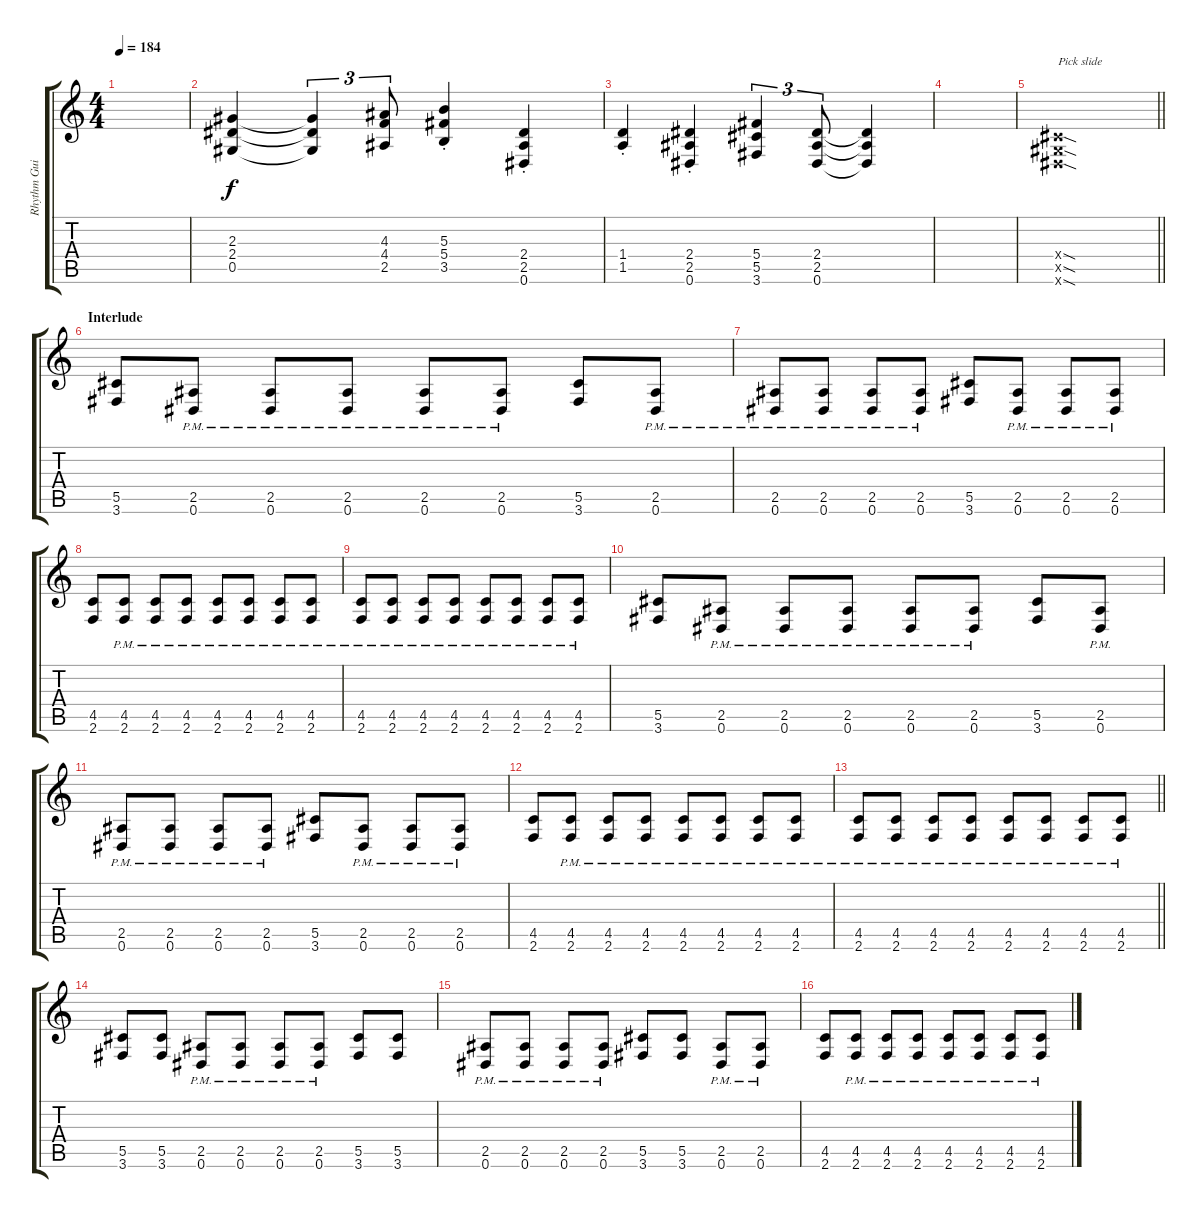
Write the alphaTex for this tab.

\track ("Rhythm Guitar 1" "Rhythm Gui") {instrument distortionguitar}
\staff {score tabs}
\tuning (Eb4 Bb3 Gb3 Db3 Ab2 Eb2) {hide}
\ts (4 4)
\tempo 184
\clef g2
\ks c
|
(2.3 2.4 0.5).4 (2.3{t} 2.4{t} 0.5{t}).4{tu (3 2)} (4.3 4.4 2.5).8{tu (3 2)} (5.3{st} 5.4{st} 3.5{st}).4 (2.4{st} 2.5{st} 0.6{st}).4 |
(1.4{st} 1.5{st}).4 (2.4{st} 2.5{st} 0.6{st}).4 (5.4 5.5 3.6).4{tu (3 2)} (2.4 2.5 0.6).8{tu (3 2)} (2.4{t} 2.5{t} 0.6{t}).4 |
|
\barLineRight lightlight
(0.4{sod x} 0.5{sod x} 0.6{sod x}).1{txt "Pick slide"} |
\section ("" "Interlude")
(5.5 3.6).8 (2.5{pm} 0.6{pm}).8 (2.5{pm} 0.6{pm}).8 (2.5{pm} 0.6{pm}).8 (2.5{pm} 0.6{pm}).8 (2.5{pm} 0.6{pm}).8 (5.5 3.6).8 (2.5{pm} 0.6{pm}).8 |
(2.5{pm} 0.6{pm}).8 (2.5{pm} 0.6{pm}).8 (2.5{pm} 0.6{pm}).8 (2.5{pm} 0.6{pm}).8 (5.5 3.6).8 (2.5{pm} 0.6{pm}).8 (2.5{pm} 0.6{pm}).8 (2.5{pm} 0.6{pm}).8 |
(4.5 2.6).8 (4.5{pm} 2.6{pm}).8 (4.5{pm} 2.6{pm}).8 (4.5{pm} 2.6{pm}).8 (4.5{pm} 2.6{pm}).8 (4.5{pm} 2.6{pm}).8 (4.5{pm} 2.6{pm}).8 (4.5{pm} 2.6{pm}).8 |
(4.5{pm} 2.6{pm}).8 (4.5{pm} 2.6{pm}).8 (4.5{pm} 2.6{pm}).8 (4.5{pm} 2.6{pm}).8 (4.5{pm} 2.6{pm}).8 (4.5{pm} 2.6{pm}).8 (4.5{pm} 2.6{pm}).8 (4.5{pm} 2.6{pm}).8 |
(5.5 3.6).8 (2.5{pm} 0.6{pm}).8 (2.5{pm} 0.6{pm}).8 (2.5{pm} 0.6{pm}).8 (2.5{pm} 0.6{pm}).8 (2.5{pm} 0.6{pm}).8 (5.5 3.6).8 (2.5{pm} 0.6{pm}).8 |
(2.5{pm} 0.6{pm}).8 (2.5{pm} 0.6{pm}).8 (2.5{pm} 0.6{pm}).8 (2.5{pm} 0.6{pm}).8 (5.5 3.6).8 (2.5{pm} 0.6{pm}).8 (2.5{pm} 0.6{pm}).8 (2.5{pm} 0.6{pm}).8 |
(4.5 2.6).8 (4.5{pm} 2.6{pm}).8 (4.5{pm} 2.6{pm}).8 (4.5{pm} 2.6{pm}).8 (4.5{pm} 2.6{pm}).8 (4.5{pm} 2.6{pm}).8 (4.5{pm} 2.6{pm}).8 (4.5{pm} 2.6{pm}).8 |
\barLineRight lightlight
(4.5{pm} 2.6{pm}).8 (4.5{pm} 2.6{pm}).8 (4.5{pm} 2.6{pm}).8 (4.5{pm} 2.6{pm}).8 (4.5{pm} 2.6{pm}).8 (4.5{pm} 2.6{pm}).8 (4.5{pm} 2.6{pm}).8 (4.5{pm} 2.6{pm}).8 |
(5.5 3.6).8 (5.5 3.6).8 (2.5{pm} 0.6{pm}).8 (2.5{pm} 0.6{pm}).8 (2.5{pm} 0.6{pm}).8 (2.5{pm} 0.6{pm}).8 (5.5 3.6).8 (5.5 3.6).8 |
(2.5{pm} 0.6{pm}).8 (2.5{pm} 0.6{pm}).8 (2.5{pm} 0.6{pm}).8 (2.5{pm} 0.6{pm}).8 (5.5 3.6).8 (5.5 3.6).8 (2.5{pm} 0.6{pm}).8 (2.5{pm} 0.6{pm}).8 |
(4.5 2.6).8 (4.5{pm} 2.6{pm}).8 (4.5{pm} 2.6{pm}).8 (4.5{pm} 2.6{pm}).8 (4.5{pm} 2.6{pm}).8 (4.5{pm} 2.6{pm}).8 (4.5{pm} 2.6{pm}).8 (4.5{pm} 2.6{pm}).8
